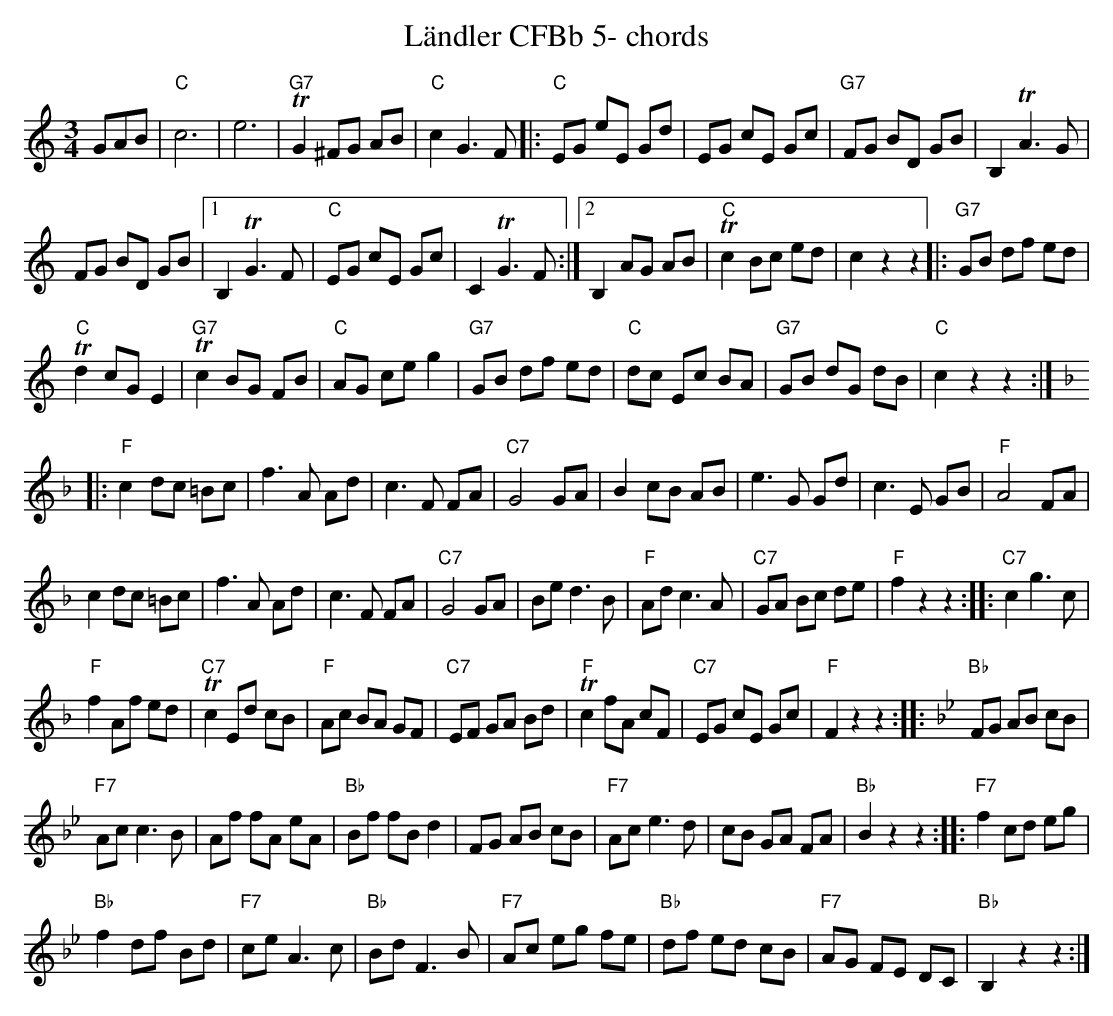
X:1
T:Ländler CFBb 5- chords
M:3/4
L:1/8
K:Cmaj%%MIDI gchordon
GAB | "C"c6 | e6 | "G7"TG2 ^FG AB | "C"c2 G3F |: "C"EG eE Gd | EG cE Gc | "G7"FG BD GB |B,2 TA3G |
FG BD GB |1 B,2 TG3F | "C"EG cE Gc | C2 TG3F :|2 B,2 AG AB | "C"Tc2 Bc ed | c2 z2z2 |: "G7"GB df ed |
"C"Td2 cG E2 | "G7"Tc2 BG FB | "C"AG ce g2 | "G7"GB df ed | "C"dc Ec BA | "G7"GB dG dB | "C"c2z2z2 :: [K:Fmaj]
"F"c2 dc =Bc | f3A Ad | c3 F FA | "C7"G4 GA | B2 cB AB | e3G Gd | c3E GB | "F"A4 FA |
c2 dc =Bc | f3A Ad | c3F FA | "C7"G4 GA | Be d3B | "F"Ad c3A | "C7"GA Bc de | "F"f2 z2z2 :: "C7"c2 g3c |
"F"f2 Af ed | "C7"Tc2 Ed cB | "F"Ac BA GF | "C7"EF GA Bd | "F"Tc2 fA cF | "C7"EG cE Gc | "F"F2 z2z2 :: [K:Bbmaj] "Bb"FG AB cB |
"F7"Ac c3B | Af fA eA | "Bb"Bf fB d2 | FG AB cB | "F7"Ac e3d | cB GA FA | "Bb"B2z2z2 :: "F7"f2cd eg |
"Bb"f2 df Bd | "F7"ce A3c | "Bb"Bd F3B | "F7"Ac eg fe | "Bb"df ed cB | "F7"AG FE DC | "Bb"B,2 z2z2 :|
